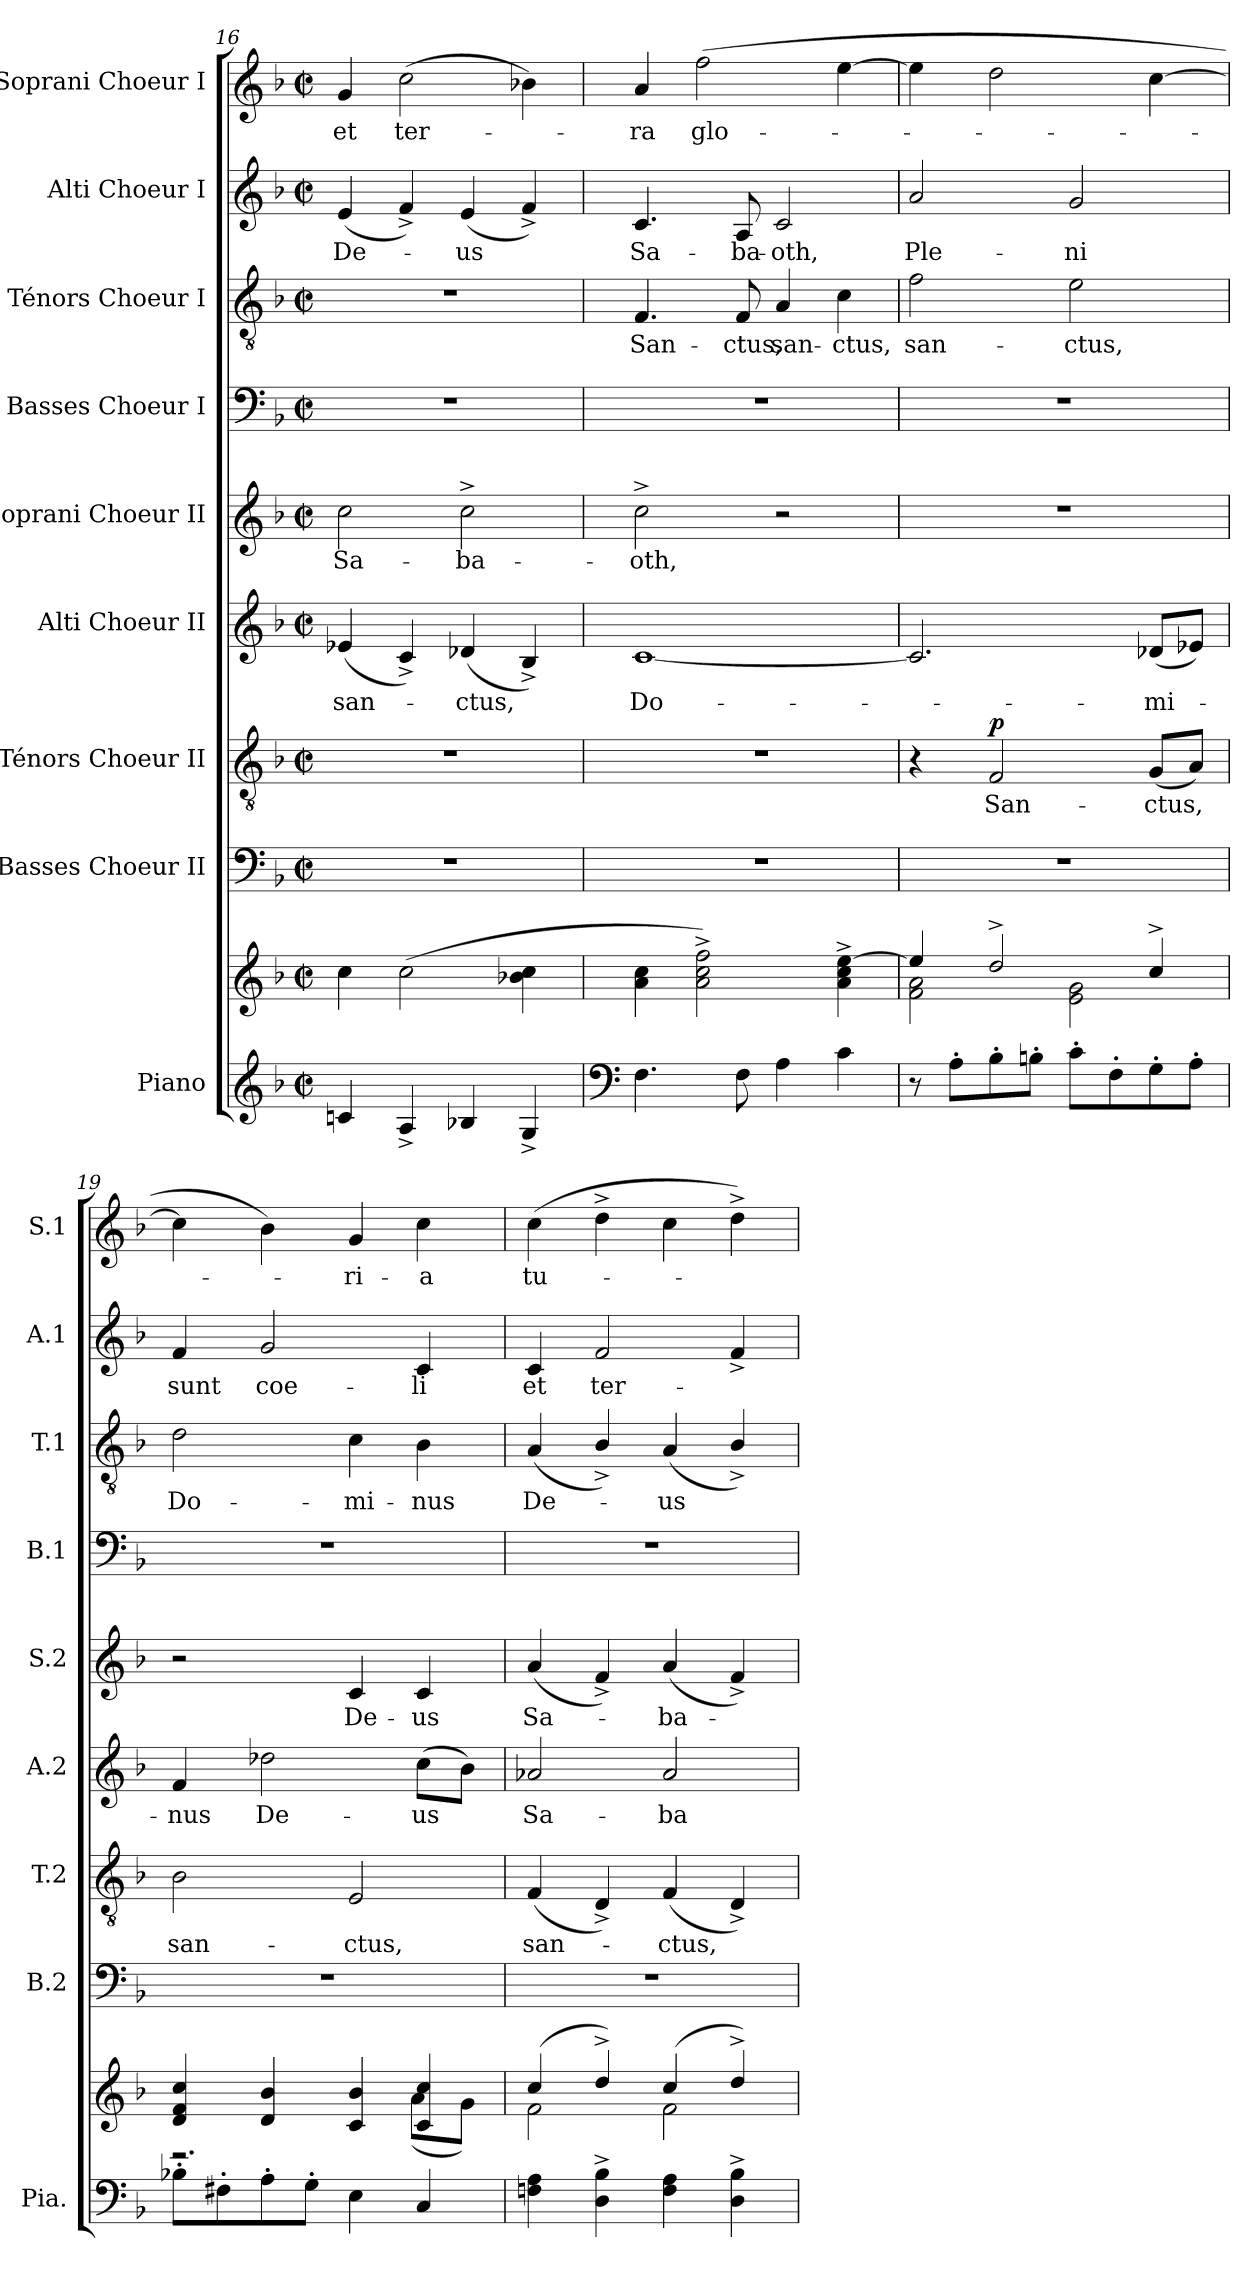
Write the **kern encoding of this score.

**kern	**kern	**kern	**kern	**text	**dynam	**kern	**text	**kern	**text	**kern	**kern	**text	**kern	**text	**kern	**text
*part9	*part9	*part8	*part7	*part7	*part7	*part6	*part6	*part5	*part5	*part4	*part3	*part3	*part2	*part2	*part1	*part1
*staff10	*staff9	*staff8	*staff7	*staff7	*staff7	*staff6	*staff6	*staff5	*staff5	*staff4	*staff3	*staff3	*staff2	*staff2	*staff1	*staff1
*I"Piano	*	*I"Basses Choeur II	*I"Ténors Choeur II	*	*	*I"Alti Choeur II	*	*I"Soprani Choeur II	*	*I"Basses Choeur I	*I"Ténors Choeur I	*	*I"Alti Choeur I	*	*I"Soprani Choeur I	*
*I'Pia.	*	*I'B.2	*I'T.2	*	*	*I'A.2	*	*I'S.2	*	*I'B.1	*I'T.1	*	*I'A.1	*	*I'S.1	*
*clefG2	*clefG2	*clefF4	*clefGv2	*	*	*clefG2	*	*clefG2	*	*clefF4	*clefGv2	*	*clefG2	*	*clefG2	*
*	*	*	*	*	*	*ITrd2c3	*	*	*	*	*	*	*	*	*	*
*k[b-]	*k[b-]	*k[b-]	*k[b-]	*	*	*k[f#c#]	*	*k[b-]	*	*k[b-]	*k[b-]	*	*k[b-]	*	*k[b-]	*
*M2/2	*M2/2	*M2/2	*M2/2	*	*	*M2/2	*	*M2/2	*	*M2/2	*M2/2	*	*M2/2	*	*M2/2	*
*met(c|)	*met(c|)	*met(c|)	*met(c|)	*	*	*met(c|)	*	*met(c|)	*	*met(c|)	*met(c|)	*	*met(c|)	*	*met(c|)	*
=16	=16	=16	=16	=16	=16	=16	=16	=16	=16	=16	=16	=16	=16	=16	=16	=16
4cn/	4cc\	1r	1r	.	.	(4cni/	san-	2cc\	Sa-	1r	1r	.	(4ei/	De-	4g/	et
4A^/	(2cc\	.	.	.	.	4A^i/)	.	.	.	.	.	.	4f^i/)	.	(2cc\	ter-
4B-X/	.	.	.	.	.	(4B-Xi/	-ctus,	2cc^\	-ba-	.	.	.	(4ei/	-us	.	.
4G^/	4b-X\ 4cc\	.	.	.	.	4G^i/)	.	.	.	.	.	.	4f^i/)	.	4b-X\)	.
=17	=17	=17	=17	=17	=17	=17	=17	=17	=17	=17	=17	=17	=17	=17	=17	=17
*clefF4	*	*	*	*	*	*	*	*	*	*	*	*	*	*	*	*
4.F\	4a\ 4cc\	1r	1r	.	.	[1Ai	Do-	2cc^\	-oth,	1r	4.F/	San-	4.ci/	Sa-	4a/	-ra
.	2a\^ 2cc\^ 2ff\^)	.	.	.	.	.	.	.	.	.	.	.	.	.	(2ff\	glo-
8F\	.	.	.	.	.	.	.	.	.	.	8F/	-ctus,	8Ai/	-ba-	.	.
4A\	.	.	.	.	.	.	.	2r	.	.	4A/	san-	2ci/	-oth,	.	.
4c\	4a\^ 4cc\^ [4ee\^	.	.	.	.	.	.	.	.	.	4c\	-ctus,	.	.	[4ee\	.
!!LO:PB:g=z
=18	=18	=18	=18	=18	=18	=18	=18	=18	=18	=18	=18	=18	=18	=18	=18	=18
*	*^	*	*	*	*	*	*	*	*	*	*	*	*	*	*	*
8r	4ee/]	2f\ 2a\	1r	4r	.	.	2.Ai/]	.	1r	.	1r	2f\	san-	2ai/	Ple-	4ee\]	.
8A'\L	.	.	.	.	.	.	.	.	.	.	.	.	.	.	.	.	.
!	!	!	!	!	!	!LO:DY:a	!	!	!	!	!	!	!	!	!	!	!
8B-'\	2dd^/	.	.	2F/	San-	p	.	.	.	.	.	.	.	.	.	2dd\	.
8Bn'\J	.	.	.	.	.	.	.	.	.	.	.	.	.	.	.	.	.
8c'\L	.	2e\ 2g\	.	.	.	.	.	.	.	.	.	2e\	-ctus,	2gi/	-ni	.	.
8F'\	.	.	.	.	.	.	.	.	.	.	.	.	.	.	.	.	.
8G'\	4cc^/	.	.	(8G/L	-ctus,	.	(8B-Xi/L	-mi-	.	.	.	.	.	.	.	[4cc\	.
8A'\J	.	.	.	8A/J)	.	.	8cni/J)	.	.	.	.	.	.	.	.	.	.
=19	=19	=19	=19	=19	=19	=19	=19	=19	=19	=19	=19	=19	=19	=19	=19	=19	=19
8B-X'\L	4d/ 4f/ 4cc/	2.r	1r	2B-\	san-	.	4di/	-nus	2r	.	1r	2d\	Do-	4fi/	sunt	4cc\]	.
8F#X'\	.	.	.	.	.	.	.	.	.	.	.	.	.	.	.	.	.
8A'\	4d/ 4b-/	.	.	.	.	.	2b-Xi\	De-	.	.	.	.	.	2gi/	coe-	4b-\)	.
8G'\J	.	.	.	.	.	.	.	.	.	.	.	.	.	.	.	.	.
4E\	4c/ 4b-/	.	.	2E/	-ctus,	.	.	.	4c/	De-	.	4c\	-mi-	.	.	4g/	-ri-
4C/	4c/ 4cc/	(8a\L	.	.	.	.	(8ai\L	-us	4c/	-us	.	4B-\	-nus	4ci/	-li	4cc\	-a
.	.	8g\J)	.	.	.	.	8gi\J)	.	.	.	.	.	.	.	.	.	.
=20	=20	=20	=20	=20	=20	=20	=20	=20	=20	=20	=20	=20	=20	=20	=20	=20	=20
4Fn\ 4A\	(4cc/	2f\	1r	(4F/	san-	.	2fni/	Sa-	(4a/	Sa-	1r	(>4A/	De-	4ci/	et	(4cc\	tu-
4D\^ 4B-\^	4dd^/)	.	.	4D^/)	.	.	.	.	4f^/)	.	.	4B-^/)	.	2fi/	ter-	4dd^\	.
4F\ 4A\	(4cc/	2f\	.	(4F/	-ctus,	.	2fi/	-ba-	(4a/	-ba-	.	(>4A/	-us	.	.	4cc\	.
4D\^ 4B-\^	4dd^/)	.	.	4D^/)	.	.	.	.	4f^/)	.	.	4B-^/)	.	4f^i/	.	4dd^\)	.
*	*v	*v	*	*	*	*	*	*	*	*	*	*	*	*	*	*	*
=	=	=	=	=	=	=	=	=	=	=	=	=	=	=	=	=
*-	*-	*-	*-	*-	*-	*-	*-	*-	*-	*-	*-	*-	*-	*-	*-	*-
